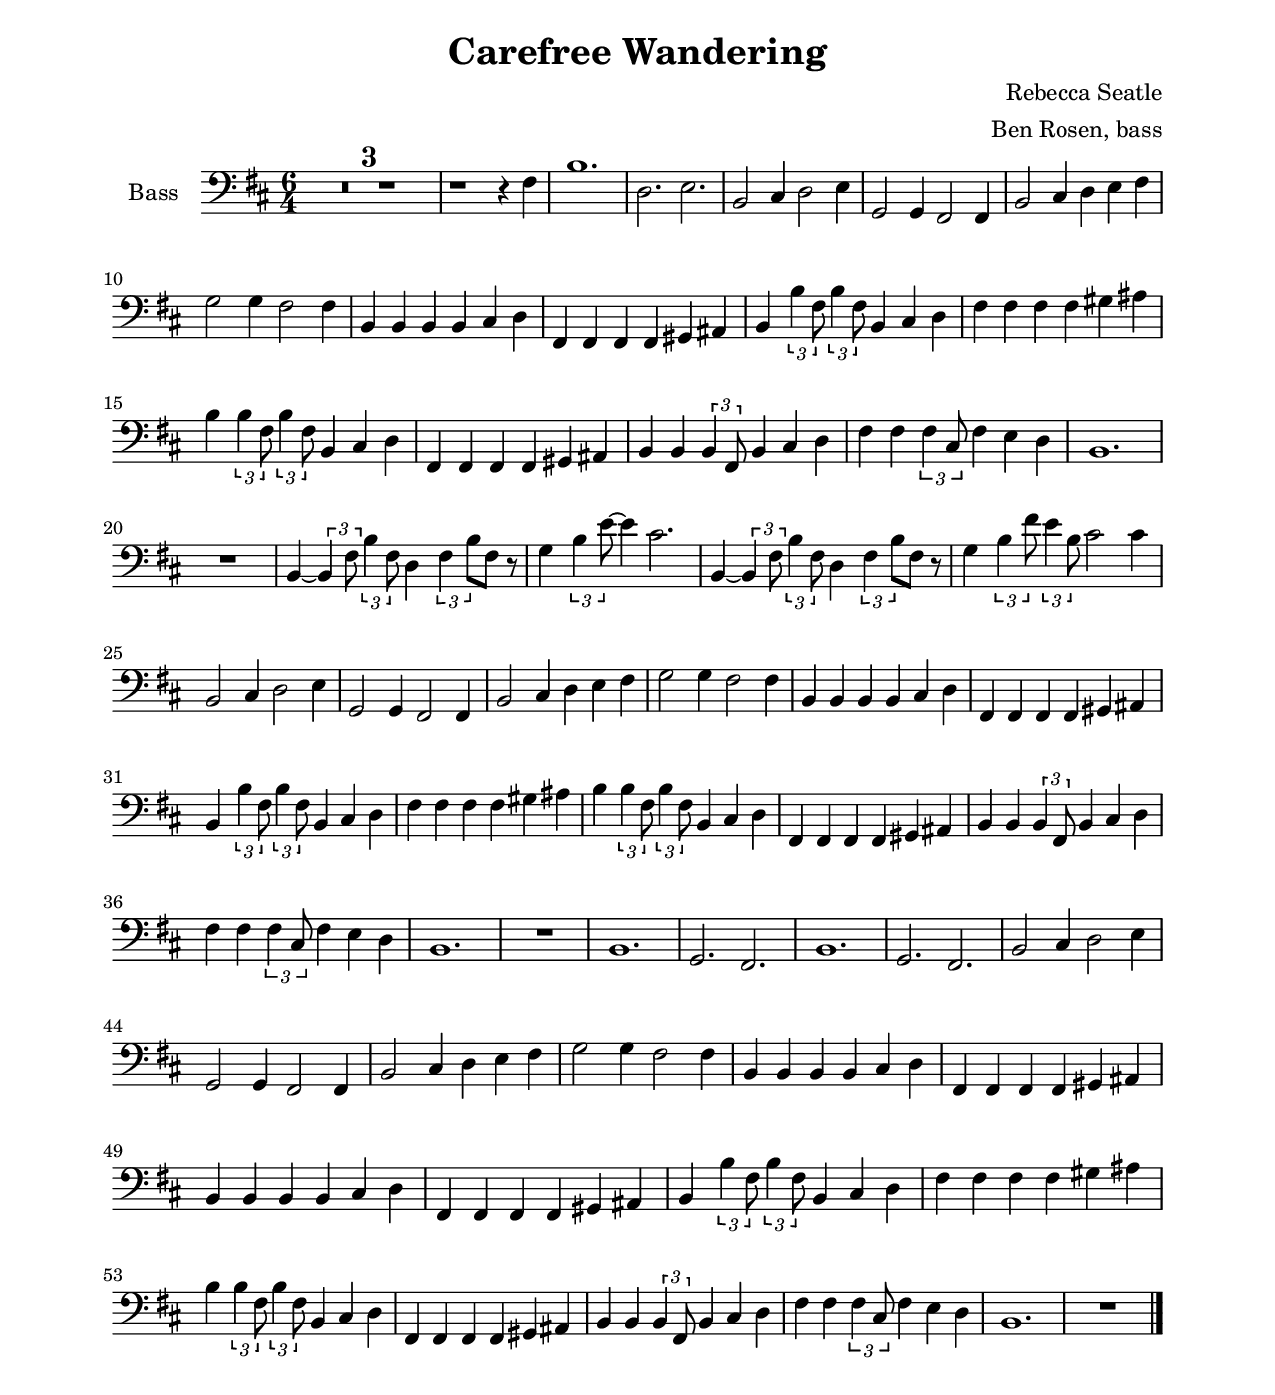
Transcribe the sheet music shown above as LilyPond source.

\version "2.24.1"

\include "settings.ily"

\header {
  title = "Carefree Wandering"
  composer = "Rebecca Seatle"
  arranger = "Ben Rosen, bass"
}

music = \relative fs {
  \key b \minor
  \time 6/4
  \clef "bass"

  \compressMMRests {
    R1. * 3 |
  }

  r1 r4 fs |

  b1. |
  d,2. e |
  b2 cs4 d2 e4 |
  g,2 g4 fs2 fs4 |

  b2 cs4 d e fs |
  g2 g4 fs2 fs4 |
  b,4 b b b cs d |
  fs,4 fs fs fs gs as |

  b4 \tuplet 3/2 { b' fs8 } \tuplet 3/2 { b4 fs8 } b,4 cs d |
  fs4 fs fs fs gs as |
  b4 \tuplet 3/2 { b fs8 } \tuplet 3/2 { b4 fs8 } b,4 cs d |
  fs,4 fs fs fs gs as |

  b4 b \tuplet 3/2 { b fs8 } b4 cs d |
  fs4 fs \tuplet 3/2 { fs cs8 } fs4 e d |
  b1. |
  R1. |

  b4 ~ \tuplet 3/2 { b4 fs'8 } \tuplet 3/2 { b4 fs8 }
    d4 \tuplet 3/2 { fs b8 } fs r |
  g4 \tuplet 3/2 { b e8 ~ } e4 cs2. |
  b,4 ~ \tuplet 3/2 { b4 fs'8 } \tuplet 3/2 { b4 fs8 }
    d4 \tuplet 3/2 { fs4 b8 } fs8 r8 |
  g4 \tuplet 3/2 { b4 fs'8 } \tuplet 3/2 { e4 b8 } cs2 cs4 |

  b,2 cs4 d2 e4 |
  g,2 g4 fs2 fs4 |
  b2 cs4 d4 e fs |
  g2 g4 fs2 fs4 |

  b,4 b b b4 cs d |
  fs, fs fs fs4 gs as |
  b4 \tuplet 3/2 { b' fs8 } \tuplet 3/2 { b4 fs8 } b,4 cs d |
  fs4 fs fs fs gs as |

  b \tuplet 3/2 { b fs8 } \tuplet 3/2 { b4 fs8 } b,4 cs d |
  fs,4 fs fs fs gs as |
  b b \tuplet 3/2 { b fs8 } b4 cs d |
  fs4 fs \tuplet 3/2 { fs cs8 } fs4 e d |

  b1. |
  R1. |

  \repeat unfold 2 {
    b1. |
    g2. fs2. |
  }

  b2 cs4 d2 e4 |
  g,2 g4 fs2 fs4 |
  b2 cs4 d e fs |
  g2 g4 fs2 fs4 |

  b,4 b b b cs d |
  fs,4 fs fs fs gs as |
  b4 b b b cs d |
  fs,4 fs fs fs gs as |

  b4 \tuplet 3/2 { b' fs8 } \tuplet 3/2 { b4 fs8 } b,4 cs d |
  fs4 fs fs fs gs as |
  b4 \tuplet 3/2 { b fs8 } \tuplet 3/2 { b4 fs8 } b,4 cs d |
  fs,4 fs fs fs gs as |

  b4 b \tuplet 3/2 { b fs8 } b4 cs d |
  fs4 fs \tuplet 3/2 { fs cs8 } fs4 e d |
  b1. |
  R1. |

  \bar "|."
}

\score {
  \new Staff \with {
    instrumentName = "Bass"
  } {
    \music
  }
}
